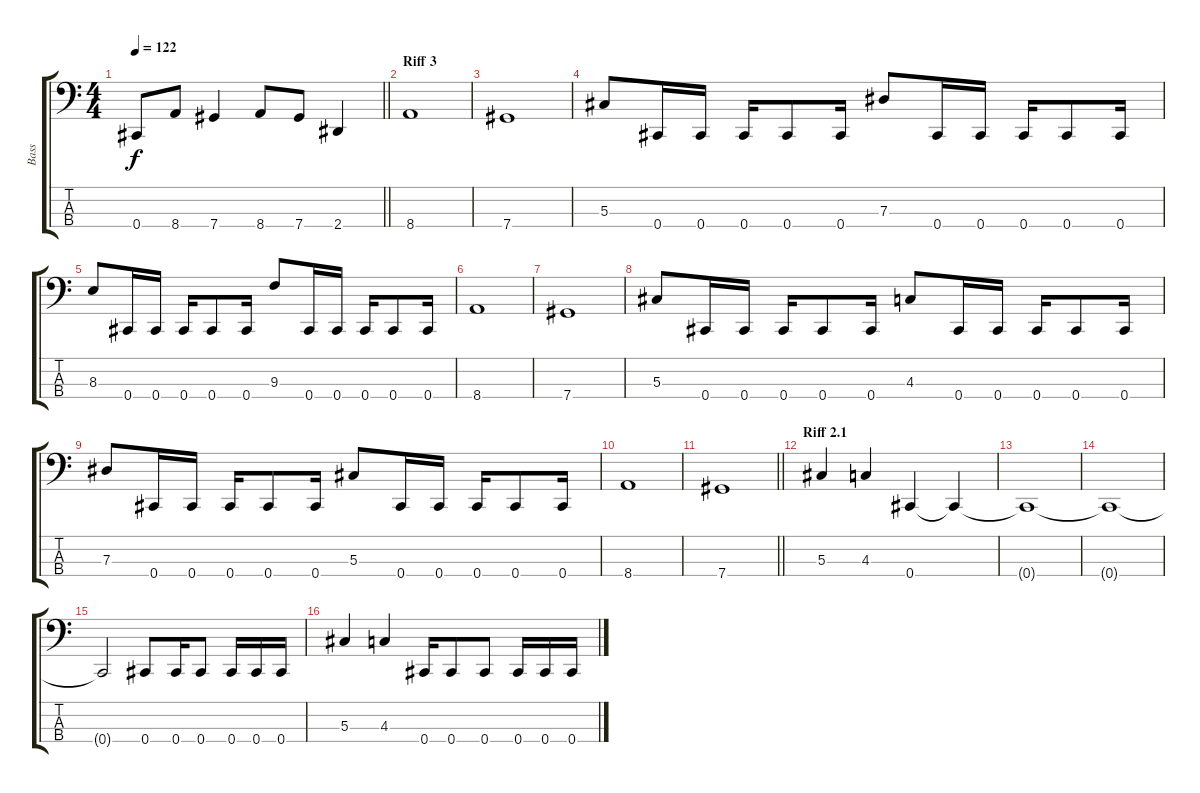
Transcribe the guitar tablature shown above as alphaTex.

\track ("Bass" "Bass") {instrument electricbassfinger}
\staff {score tabs}
\tuning (Gb2 Db2 Ab1 Db1) {hide}
\ts (4 4)
\tempo 122
\clef f4
\barLineRight lightlight
\ks c
0.4.8{dy f} 8.4.8 7.4.4 8.4.8 7.4.8 2.4.4 |
\section ("" "Riff 3")
8.4.1 |
7.4.1 |
5.3.8 0.4.16 0.4.16 0.4.16 0.4.8 0.4.16 7.3.8 0.4.16 0.4.16 0.4.16 0.4.8 0.4.16 |
8.3.8 0.4.16 0.4.16 0.4.16 0.4.8 0.4.16 9.3.8 0.4.16 0.4.16 0.4.16 0.4.8 0.4.16 |
8.4.1 |
7.4.1 |
5.3.8 0.4.16 0.4.16 0.4.16 0.4.8 0.4.16 4.3.8 0.4.16 0.4.16 0.4.16 0.4.8 0.4.16 |
7.3.8 0.4.16 0.4.16 0.4.16 0.4.8 0.4.16 5.3.8 0.4.16 0.4.16 0.4.16 0.4.8 0.4.16 |
8.4.1 |
\barLineRight lightlight
7.4.1 |
\section ("" "Riff 2.1")
5.3.4 4.3.4 0.4.4 0.4{t}.4 |
0.4{t}.1 |
0.4{t}.1 |
0.4{t}.2 0.4.8 0.4.16 0.4.8 0.4.16 0.4.16 0.4.16 |
5.3.4 4.3.4 0.4.16 0.4.8 0.4.8 0.4.16 0.4.16 0.4.16
